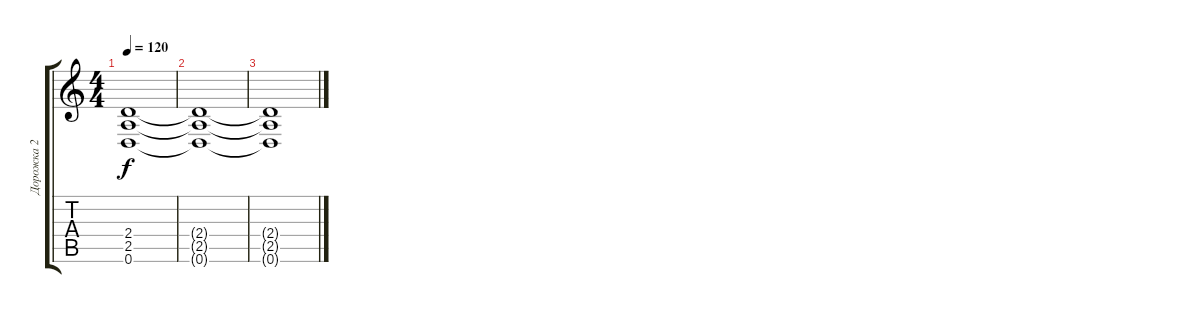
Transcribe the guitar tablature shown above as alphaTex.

\track ("Дорожка 2" "Дорожка 2") {instrument distortionguitar}
\staff {score tabs}
\tuning (D4 A3 F3 C3 G2 D2) {hide}
\ts (4 4)
\tempo 120
\clef g2
\ks c
(2.4{t} 2.5{t} 0.6{t}).1{dy f} |
(2.4{t} 2.5{t} 0.6{t}).1 |
(2.4{t} 2.5{t} 0.6{t}).1
